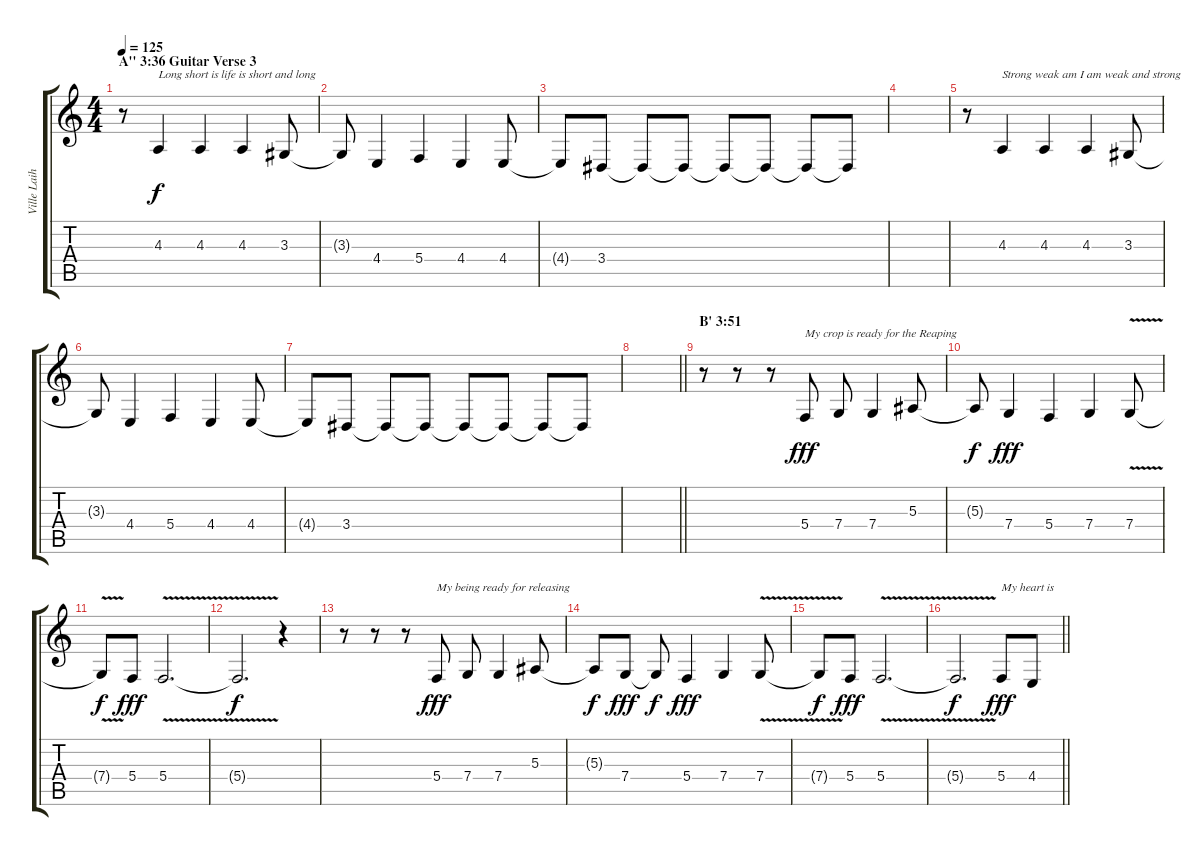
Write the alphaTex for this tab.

\track ("Ville Laihiala (Vocals)" "Ville Laih") {instrument trumpet}
\staff {score tabs}
\tuning (D4 A3 F3 C3 G2 D2) {hide}
\ts (4 4)
\section ("" "A'' 3:36 Guitar Verse 3")
\tempo 125
\clef g2
\ks c
r.8{dy f} 4.3.4{txt "Long short is life is short and long "} 4.3.4 4.3.4 3.3.8 |
3.3{t}.8 4.4.4 5.4.4 4.4.4 4.4.8 |
4.4{t}.8 3.4.8 3.4{t}.8 3.4{t}.8 3.4{t}.8 3.4{t}.8 3.4{t}.8 3.4{t}.8 |
|
r.8 4.3.4{txt "Strong weak am I am weak and strong "} 4.3.4 4.3.4 3.3.8 |
3.3{t}.8 4.4.4 5.4.4 4.4.4 4.4.8 |
4.4{t}.8 3.4.8 3.4{t}.8 3.4{t}.8 3.4{t}.8 3.4{t}.8 3.4{t}.8 3.4{t}.8 |
\barLineRight lightlight
|
\section ("" "B' 3:51")
r.8 r.8 r.8 5.4.8{txt "My crop is ready for the Reaping " dy fff} 7.4.8 7.4.4 5.3.8 |
5.3{t}.8{dy f} 7.4.4{dy fff} 5.4.4 7.4.4 7.4{v}.8 |
7.4{t}.8{dy f} 5.4.8{dy fff} 5.4{v}.2{d} |
5.4{t}.2{d dy f} r.4 |
r.8 r.8 r.8 5.4.8{txt "My being ready for releasing " dy fff} 7.4.8 7.4.4 5.3.8 |
5.3{t}.8{dy f} 7.4.8{dy fff} 7.4{t}.8{dy f} 5.4.4{dy fff} 7.4.4 7.4{v}.8 |
7.4{t}.8{dy f} 5.4.8{dy fff} 5.4{v}.2{d} |
\barLineRight lightlight
5.4{t}.2{d dy f} 5.4.8{txt "My heart is" dy fff} 4.4.8
